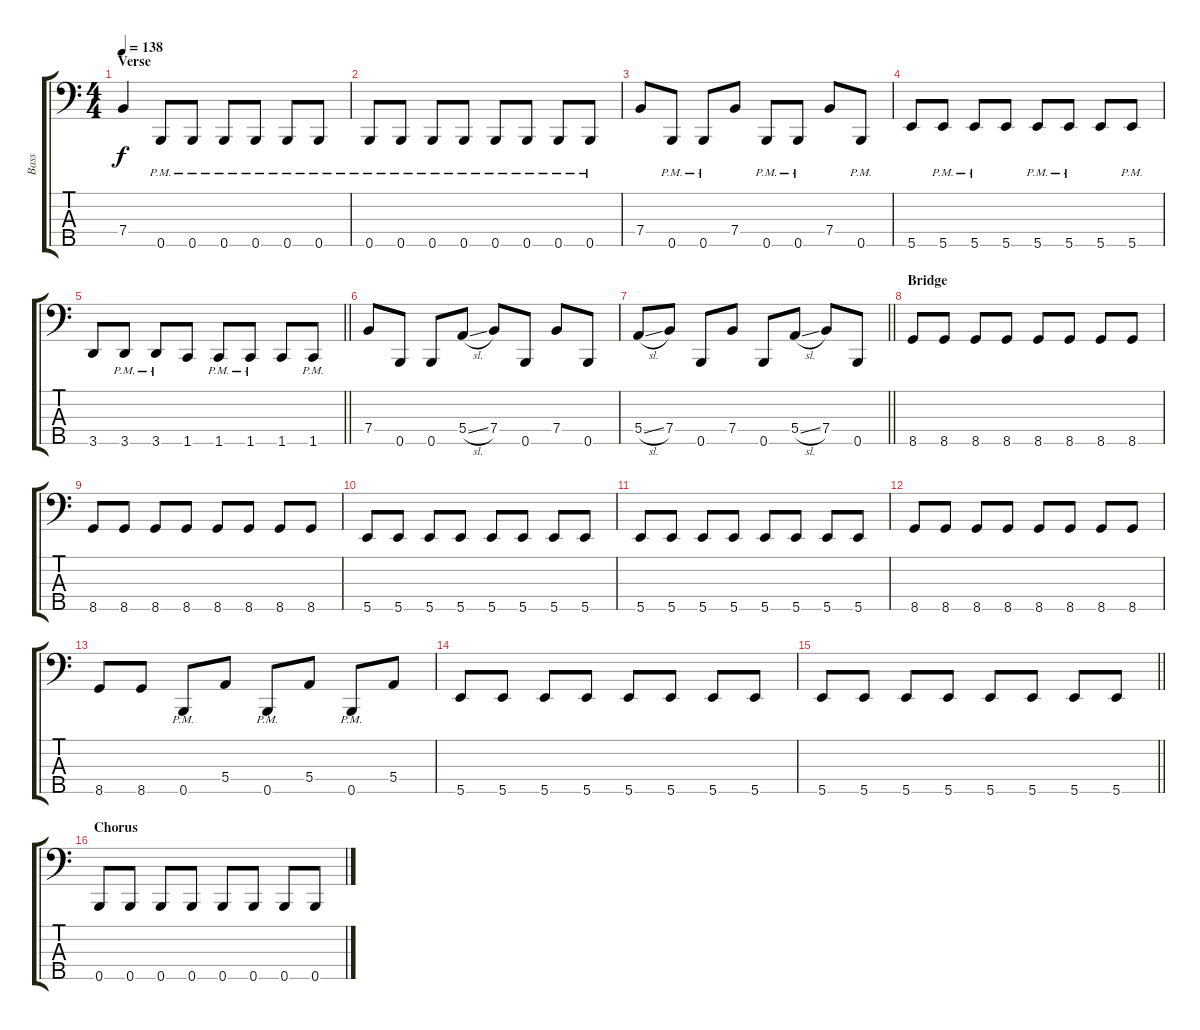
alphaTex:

\track ("Bass" "Bass") {instrument electricbassfinger}
\staff {score tabs}
\tuning (G2 D2 A1 E1 B0) {hide}
\ts (4 4)
\section ("" "Verse")
\tempo 138
\clef f4
\ks c
7.4.4{dy f} 0.5{pm}.8 0.5{pm}.8 0.5{pm}.8 0.5{pm}.8 0.5{pm}.8 0.5{pm}.8 |
0.5{pm}.8 0.5{pm}.8 0.5{pm}.8 0.5{pm}.8 0.5{pm}.8 0.5{pm}.8 0.5{pm}.8 0.5{pm}.8 |
7.4.8 0.5{pm}.8 0.5{pm}.8 7.4.8 0.5{pm}.8 0.5{pm}.8 7.4.8 0.5{pm}.8 |
5.5.8 5.5{pm}.8 5.5{pm}.8 5.5.8 5.5{pm}.8 5.5{pm}.8 5.5.8 5.5{pm}.8 |
\barLineRight lightlight
3.5.8 3.5{pm}.8 3.5{pm}.8 1.5.8 1.5{pm}.8 1.5{pm}.8 1.5.8 1.5{pm}.8 |
7.4.8 0.5.8 0.5.8 5.4{sl}.8 7.4.8 0.5.8 7.4.8 0.5.8 |
\barLineRight lightlight
5.4{sl}.8 7.4.8 0.5.8 7.4.8 0.5.8 5.4{sl}.8 7.4.8 0.5.8 |
\section ("" "Bridge")
8.5.8 8.5.8 8.5.8 8.5.8 8.5.8 8.5.8 8.5.8 8.5.8 |
8.5.8 8.5.8 8.5.8 8.5.8 8.5.8 8.5.8 8.5.8 8.5.8 |
5.5.8 5.5.8 5.5.8 5.5.8 5.5.8 5.5.8 5.5.8 5.5.8 |
5.5.8 5.5.8 5.5.8 5.5.8 5.5.8 5.5.8 5.5.8 5.5.8 |
8.5.8 8.5.8 8.5.8 8.5.8 8.5.8 8.5.8 8.5.8 8.5.8 |
8.5.8 8.5.8 0.5{pm}.8 5.4.8 0.5{pm}.8 5.4.8 0.5{pm}.8 5.4.8 |
5.5.8 5.5.8 5.5.8 5.5.8 5.5.8 5.5.8 5.5.8 5.5.8 |
\barLineRight lightlight
5.5.8 5.5.8 5.5.8 5.5.8 5.5.8 5.5.8 5.5.8 5.5.8 |
\section ("" "Chorus")
0.5.8 0.5.8 0.5.8 0.5.8 0.5.8 0.5.8 0.5.8 0.5.8
